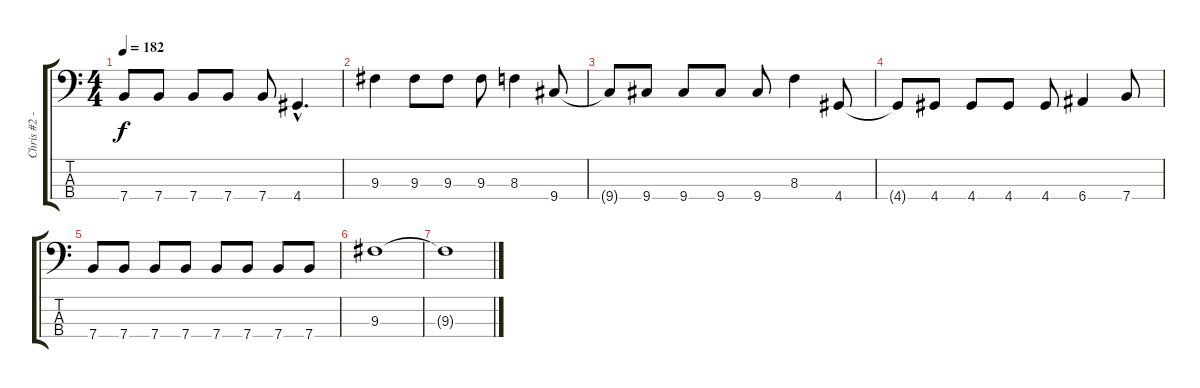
\track ("Chris #2 - Bass" "Chris #2 -") {instrument electricbasspick}
\staff {score tabs}
\tuning (G2 D2 A1 E1) {hide}
\ts (4 4)
\tempo 182
\clef f4
\ks c
7.4{t}.8{dy f} 7.4.8 7.4.8 7.4.8 7.4.8 4.4{hac}.4{d} |
9.3.4 9.3.8 9.3.8 9.3.8 8.3.4 9.4.8 |
9.4{t}.8 9.4.8 9.4.8 9.4.8 9.4.8 8.3.4 4.4.8 |
4.4{t}.8 4.4.8 4.4.8 4.4.8 4.4.8 6.4.4 7.4.8 |
7.4.8 7.4.8 7.4.8 7.4.8 7.4.8 7.4.8 7.4.8 7.4.8 |
9.3.1 |
9.3{t}.1
